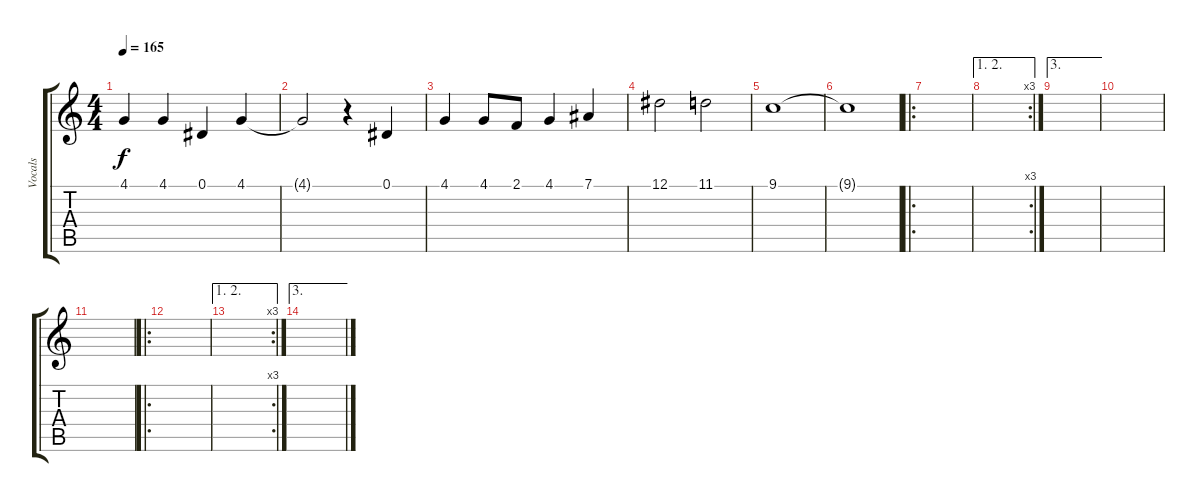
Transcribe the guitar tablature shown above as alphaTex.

\track ("Vocals" "Vocals") {instrument lead6voice}
\staff {score tabs}
\tuning (Eb4 Bb3 Gb3 Db3 Ab2 Eb2) {hide}
\ts (4 4)
\tempo 165
\clef g2
\ks c
4.1.4{dy f} 4.1.4 0.1.4 4.1.4 |
4.1{t}.2 r.4 0.1.4 |
4.1.4 4.1.8 2.1.8 4.1.4 7.1.4 |
12.1.2 11.1.2 |
9.1.1 |
9.1{t}.1 |
\ro
|
\ae (1 2)
\rc 3
|
\ae 3
|
|
|
\ro
|
\ae (1 2)
\rc 3
|
\ae 3
